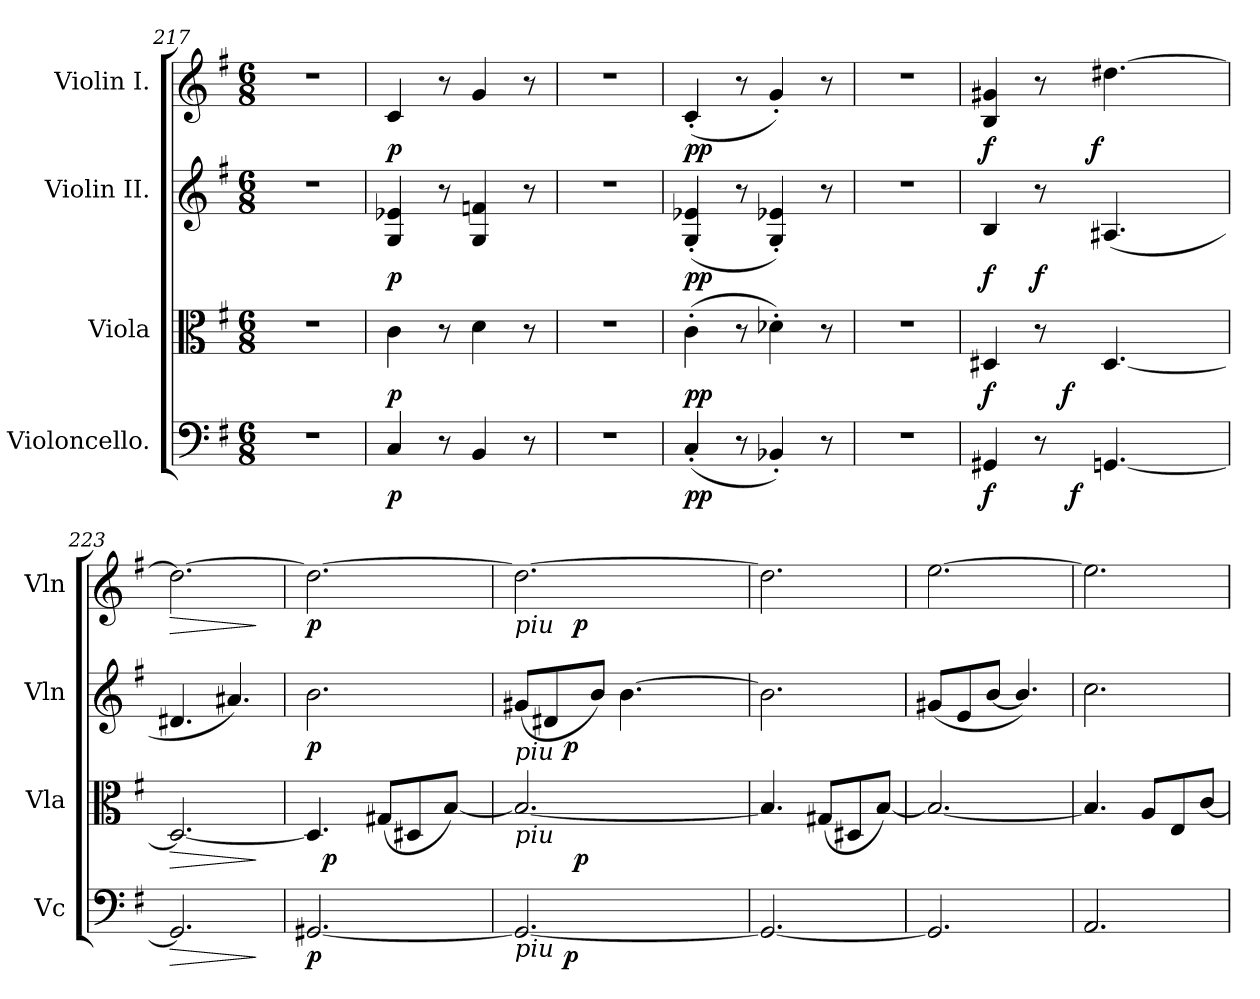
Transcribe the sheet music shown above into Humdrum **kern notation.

**kern	**dynam	**kern	**dynam	**kern	**dynam	**kern	**dynam
*part4	*part4	*part3	*part3	*part2	*part2	*part1	*part1
*staff4	*staff4	*staff3	*staff3	*staff2	*staff2	*staff1	*staff1
*I"Violoncello.	*	*I"Viola	*	*I"Violin II.	*	*I"Violin I.	*
*I'Vc	*	*I'Vla	*	*I'Vln	*	*I'Vln	*
*clefF4	*	*clefC3	*	*clefG2	*	*clefG2	*
*k[f#]	*	*k[f#]	*	*k[f#]	*	*k[f#]	*
*e:	*	*e:	*	*e:	*	*e:	*
*M6/8	*	*M6/8	*	*M6/8	*	*M6/8	*
=217	=217	=217	=217	=217	=217	=217	=217
2.r	.	2.r	.	2.r	.	2.r	.
=218	=218	=218	=218	=218	=218	=218	=218
!	!LO:DY:b	!	!LO:DY:b	!	!LO:DY:b	!	!LO:DY:b
4C/	p	4c\	p	4G/ 4e-X/	p	4c/	p
8r	.	8r	.	8r	.	8r	.
4BB/	.	4d\	.	4G/ 4fn/	.	4g/	.
8r	.	8r	.	8r	.	8r	.
=219	=219	=219	=219	=219	=219	=219	=219
2.r	.	2.r	.	2.r	.	2.r	.
=220	=220	=220	=220	=220	=220	=220	=220
!	!LO:DY:b	!	!LO:DY:b	!	!LO:DY:b	!	!LO:DY:b
(<4C'</	pp	(>4c'>\	pp	(<4G/'< 4e-X/'<	pp	(<4c'</	pp
8r	.	8r	.	8r	.	8r	.
4BB-X'</)	.	4d-X'>\)	.	4G/'< 4e-X/'<)	.	4g'</)	.
8r	.	8r	.	8r	.	8r	.
=221	=221	=221	=221	=221	=221	=221	=221
2.r	.	2.r	.	2.r	.	2.r	.
=222	=222	=222	=222	=222	=222	=222	=222
!	!LO:DY:b	!	!LO:DY:b	!	!LO:DY:b	!	!LO:DY:b
*^	*	*^	*	*	*	*^	*
4GG#X/	4ryy	f	4D#X/	4ryy	f	4B/	f	4B/ 4g#X/	4ryy	f
!	!	!	!	!	!	!	!LO:DY:b	!	!	!
8r	16ryy	.	8r	32ryy	.	8r	f	8r	16ryy	.
.	.	.	.	64ryy	.	.	.	.	.	.
.	.	.	.	512..ryy	.	.	.	.	.	.
!	!	!	!	!	!LO:DY:b	!	!	!	!	!
.	.	.	.	4ryy	f	.	.	.	.	.
!	!	!LO:DY:b	!	!	!	!	!	!	!	!
.	4..ryy	f	.	.	.	.	.	.	32ryy	.
.	.	.	.	.	.	.	.	.	256ryy	.
.	.	.	.	.	.	.	.	.	512ryy	.
.	.	.	.	.	.	.	.	.	2048ryy	.
!	!	!	!	!	!	!	!	!	!	!LO:DY:b
.	.	.	.	.	.	.	.	.	4ryy	f
[4.GGn/	.	.	[4.D#/	.	.	(<4.A#X/	.	[4.dd#X\	.	.
.	.	.	.	8ryy	.	.	.	.	.	.
.	.	.	.	.	.	.	.	.	8ryy	.
.	.	.	.	16ryy	.	.	.	.	.	.
.	.	.	.	.	.	.	.	.	64ryy	.
.	.	.	.	128ryy	.	.	.	.	.	.
.	.	.	.	.	.	.	.	.	128ryy	.
.	.	.	.	256ryy	.	.	.	.	.	.
.	.	.	.	.	.	.	.	.	1024.ryy	.
.	.	.	.	2048ryy	.	.	.	.	.	.
=223	=223	=223	=223	=223	=223	=223	=223	=223	=223	=223
!	!	!LO:HP:b	!	!	!LO:HP:b	!	!	!	!	!LO:HP:b
*v	*v	*	*	*	*	*	*	*v	*v	*
*	*	*v	*v	*	*	*	*	*
2.GG/]	>	2.D#/_	>	4.d#X/	.	2.dd#\_	>
.	.	.	.	4.a#X/)	.	.	.
.	]	.	]	.	.	.	]
=224	=224	=224	=224	=224	=224	=224	=224
!	!LO:DY:b	!	!	!	!LO:DY:b	!	!LO:DY:b
*	*	*^	*	*	*	*	*
[2.GG#X/	p	4.D#/]	64ryy	.	2.b\	p	2.dd#\_	p
.	.	.	128ryy	.	.	.	.	.
.	.	.	1024.ryy	.	.	.	.	.
!	!	!	!	!LO:DY:b	!	!	!	!
.	.	.	2ryy	p	.	.	.	.
.	.	(<8G#X/L	.	.	.	.	.	.
.	.	8D#X/	.	.	.	.	.	.
.	.	.	8ryy	.	.	.	.	.
.	.	[8B/J)	.	.	.	.	.	.
.	.	.	16ryy	.	.	.	.	.
.	.	.	32ryy	.	.	.	.	.
.	.	.	256ryy	.	.	.	.	.
.	.	.	512ryy	.	.	.	.	.
.	.	.	2048ryy	.	.	.	.	.
=225	=225	=225	=225	=225	=225	=225	=225	=225
*^	*	*	*	*	*^	*	*^	*
!	!	!	!	!	!	!	!	!	!LO:TX:b:i:t=piu	!	!
!	!	!	!	!	!	!LO:TX:b:i:t=piu	!	!	!	!	!
!	!	!	!LO:TX:b:i:t=piu	!	!	!	!	!	!	!	!
!LO:TX:b:i:t=piu	!	!	!	!	!	!	!	!	!	!	!
2.GG#/_	8.ryy	.	2.B/_	8ryy	.	(<8g#X/L	8.ryy	.	2.dd#\_	8ryy	.
.	.	.	.	16ryy	.	8d#X/	.	.	.	16ryy	.
!	!	!LO:DY:b	!	!	!	!	!	!LO:DY:b	!	!	!
.	2ryy	p	.	128ryy	.	.	2ryy	p	.	128ryy	.
.	.	.	.	256ryy	.	.	.	.	.	256ryy	.
.	.	.	.	1024ryy	.	.	.	.	.	2048.ryy	.
!	!	!	!	!	!	!	!	!	!	!	!LO:DY:b
.	.	.	.	.	.	.	.	.	.	2ryy	p
!	!	!	!	!	!LO:DY:b	!	!	!	!	!	!
.	.	.	.	2ryy	p	.	.	.	.	.	.
.	.	.	.	.	.	8b/J)	.	.	.	.	.
.	.	.	.	.	.	[4.b\	.	.	.	.	.
.	16ryy	.	.	.	.	.	16ryy	.	.	.	.
.	.	.	.	.	.	.	.	.	.	32ryy	.
.	.	.	.	32ryy	.	.	.	.	.	.	.
.	.	.	.	.	.	.	.	.	.	64ryy	.
.	.	.	.	64ryy	.	.	.	.	.	.	.
.	.	.	.	.	.	.	.	.	.	512ryy	.
.	.	.	.	512.ryy	.	.	.	.	.	.	.
.	.	.	.	.	.	.	.	.	.	1024ryy	.
.	.	.	.	.	.	.	.	.	.	4096ryy	.
*v	*v	*	*	*	*	*v	*v	*	*v	*v	*
*	*	*v	*v	*	*	*	*	*
!!LO:PB:g=z
=226	=226	=226	=226	=226	=226	=226	=226
2.GG#/_	.	4.B/]	.	2.b\]	.	2.dd#\]	.
.	.	(<8G#X/L	.	.	.	.	.
.	.	8D#X/	.	.	.	.	.
.	.	[8B/J)	.	.	.	.	.
=227	=227	=227	=227	=227	=227	=227	=227
2.GG#/]	.	2.B/_	.	(<8g#X/L	.	[2.ee\	.
.	.	.	.	8e/	.	.	.
.	.	.	.	[8b/J	.	.	.
.	.	.	.	4.b/])	.	.	.
=228	=228	=228	=228	=228	=228	=228	=228
2.AA/	.	4.B/]	.	2.cc\	.	2.ee\]	.
.	.	8A/L	.	.	.	.	.
.	.	8E/	.	.	.	.	.
.	.	[8c/J	.	.	.	.	.
=	=	=	=	=	=	=	=
*-	*-	*-	*-	*-	*-	*-	*-
